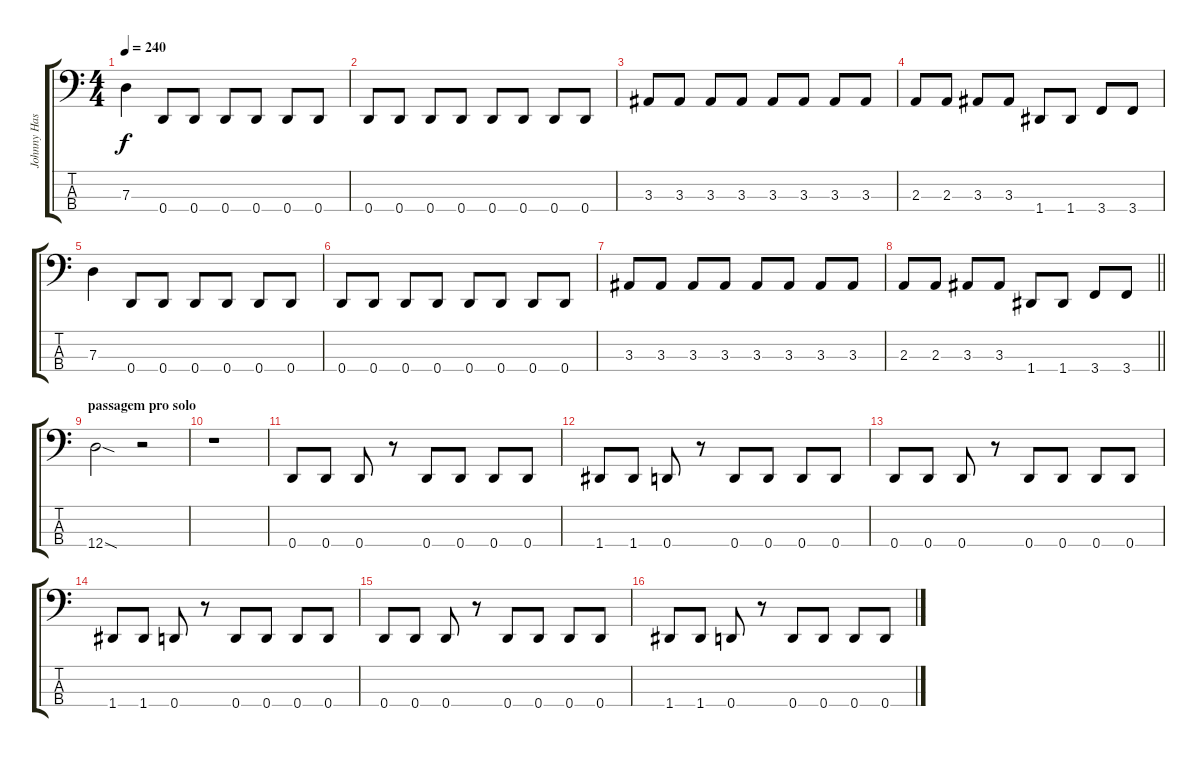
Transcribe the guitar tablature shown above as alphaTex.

\track ("Johnny Hass" "Johnny Has") {instrument electricbassfinger}
\staff {score tabs}
\tuning (F2 C2 G1 D1) {hide}
\ts (4 4)
\tempo 240
\clef f4
\ks c
7.3.4{dy f} 0.4.8 0.4.8 0.4.8 0.4.8 0.4.8 0.4.8 |
0.4.8 0.4.8 0.4.8 0.4.8 0.4.8 0.4.8 0.4.8 0.4.8 |
3.3.8 3.3.8 3.3.8 3.3.8 3.3.8 3.3.8 3.3.8 3.3.8 |
2.3.8 2.3.8 3.3.8 3.3.8 1.4.8 1.4.8 3.4.8 3.4.8 |
7.3.4 0.4.8 0.4.8 0.4.8 0.4.8 0.4.8 0.4.8 |
0.4.8 0.4.8 0.4.8 0.4.8 0.4.8 0.4.8 0.4.8 0.4.8 |
3.3.8 3.3.8 3.3.8 3.3.8 3.3.8 3.3.8 3.3.8 3.3.8 |
\barLineRight lightlight
2.3.8 2.3.8 3.3.8 3.3.8 1.4.8 1.4.8 3.4.8 3.4.8 |
\section ("" "passagem pro solo")
12.4{sod}.2 r.2 |
r.1 |
0.4.8 0.4.8 0.4.8 r.8 0.4.8 0.4.8 0.4.8 0.4.8 |
1.4.8 1.4.8 0.4.8 r.8 0.4.8 0.4.8 0.4.8 0.4.8 |
0.4.8 0.4.8 0.4.8 r.8 0.4.8 0.4.8 0.4.8 0.4.8 |
1.4.8 1.4.8 0.4.8 r.8 0.4.8 0.4.8 0.4.8 0.4.8 |
0.4.8 0.4.8 0.4.8 r.8 0.4.8 0.4.8 0.4.8 0.4.8 |
1.4.8 1.4.8 0.4.8 r.8 0.4.8 0.4.8 0.4.8 0.4.8
